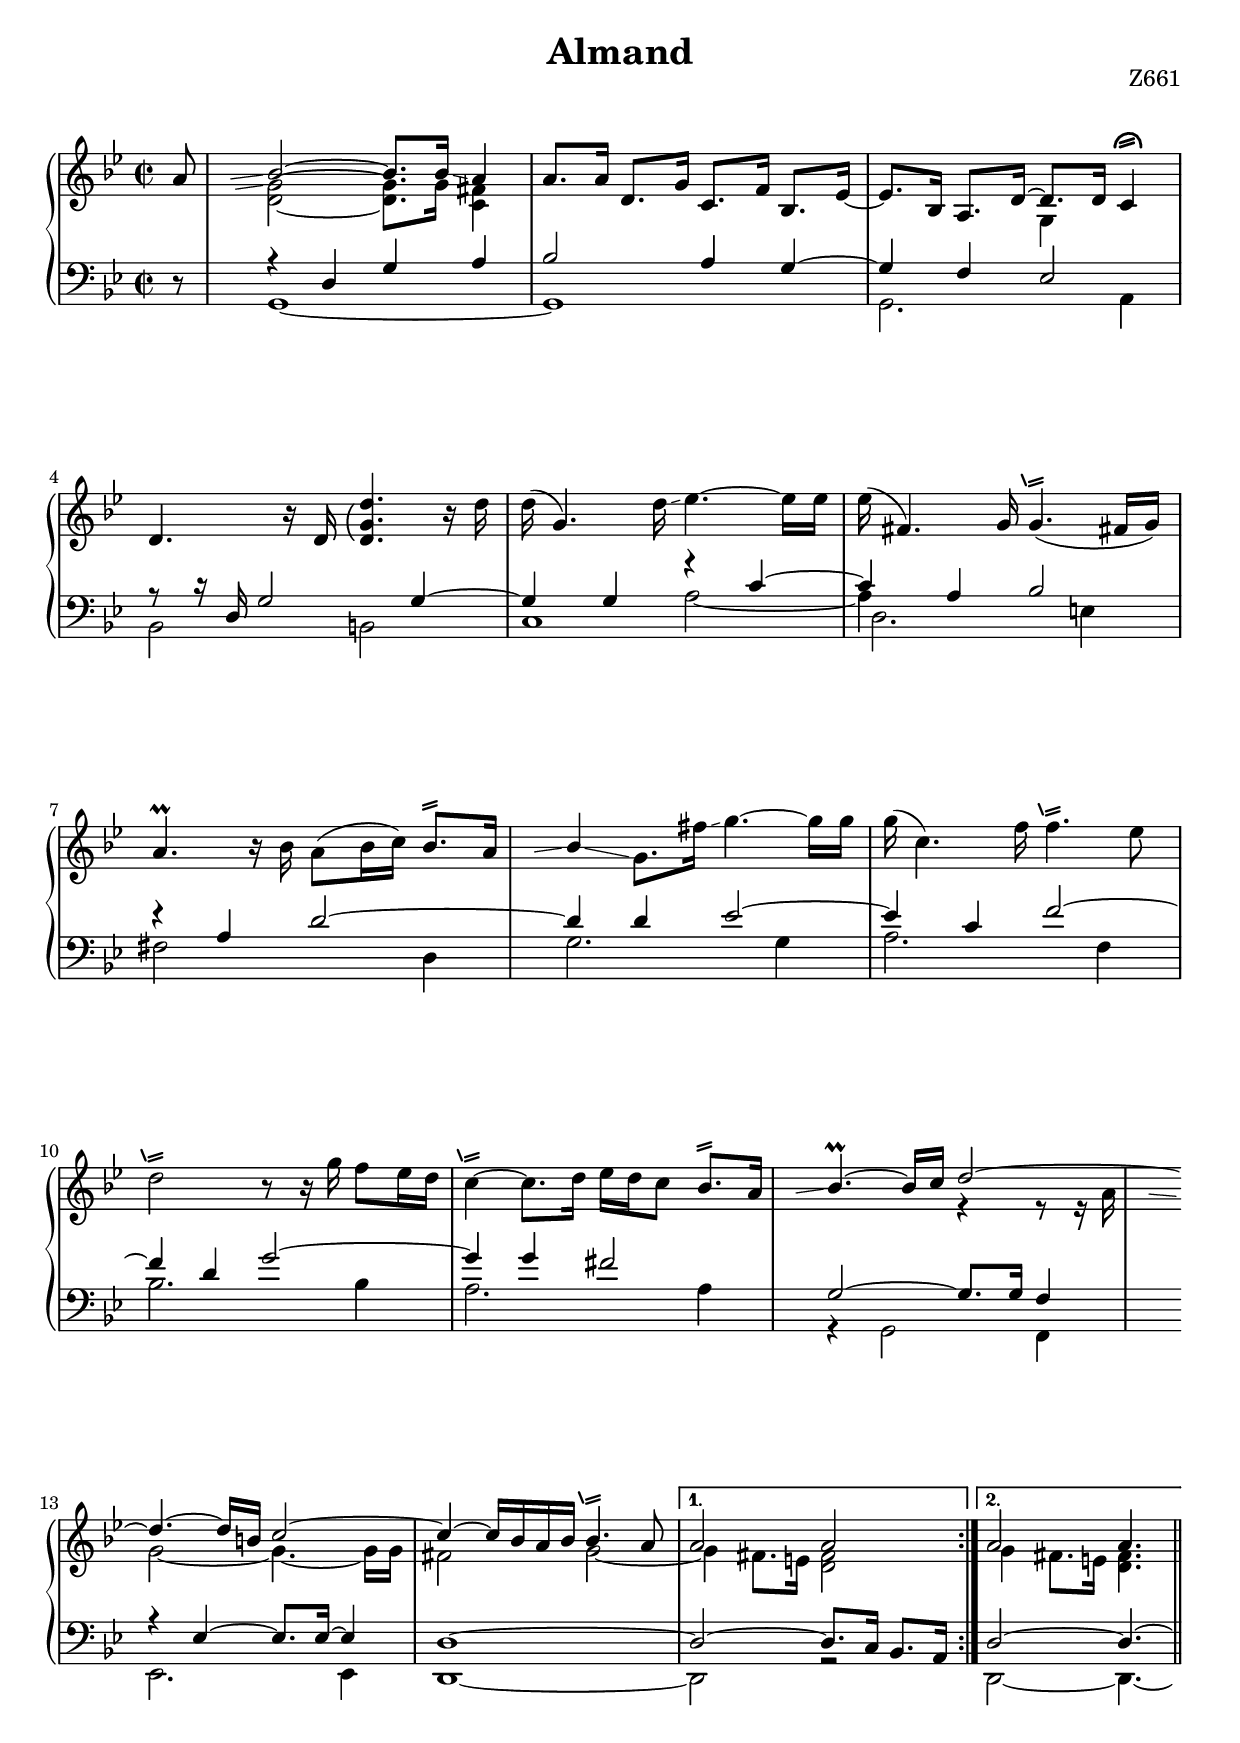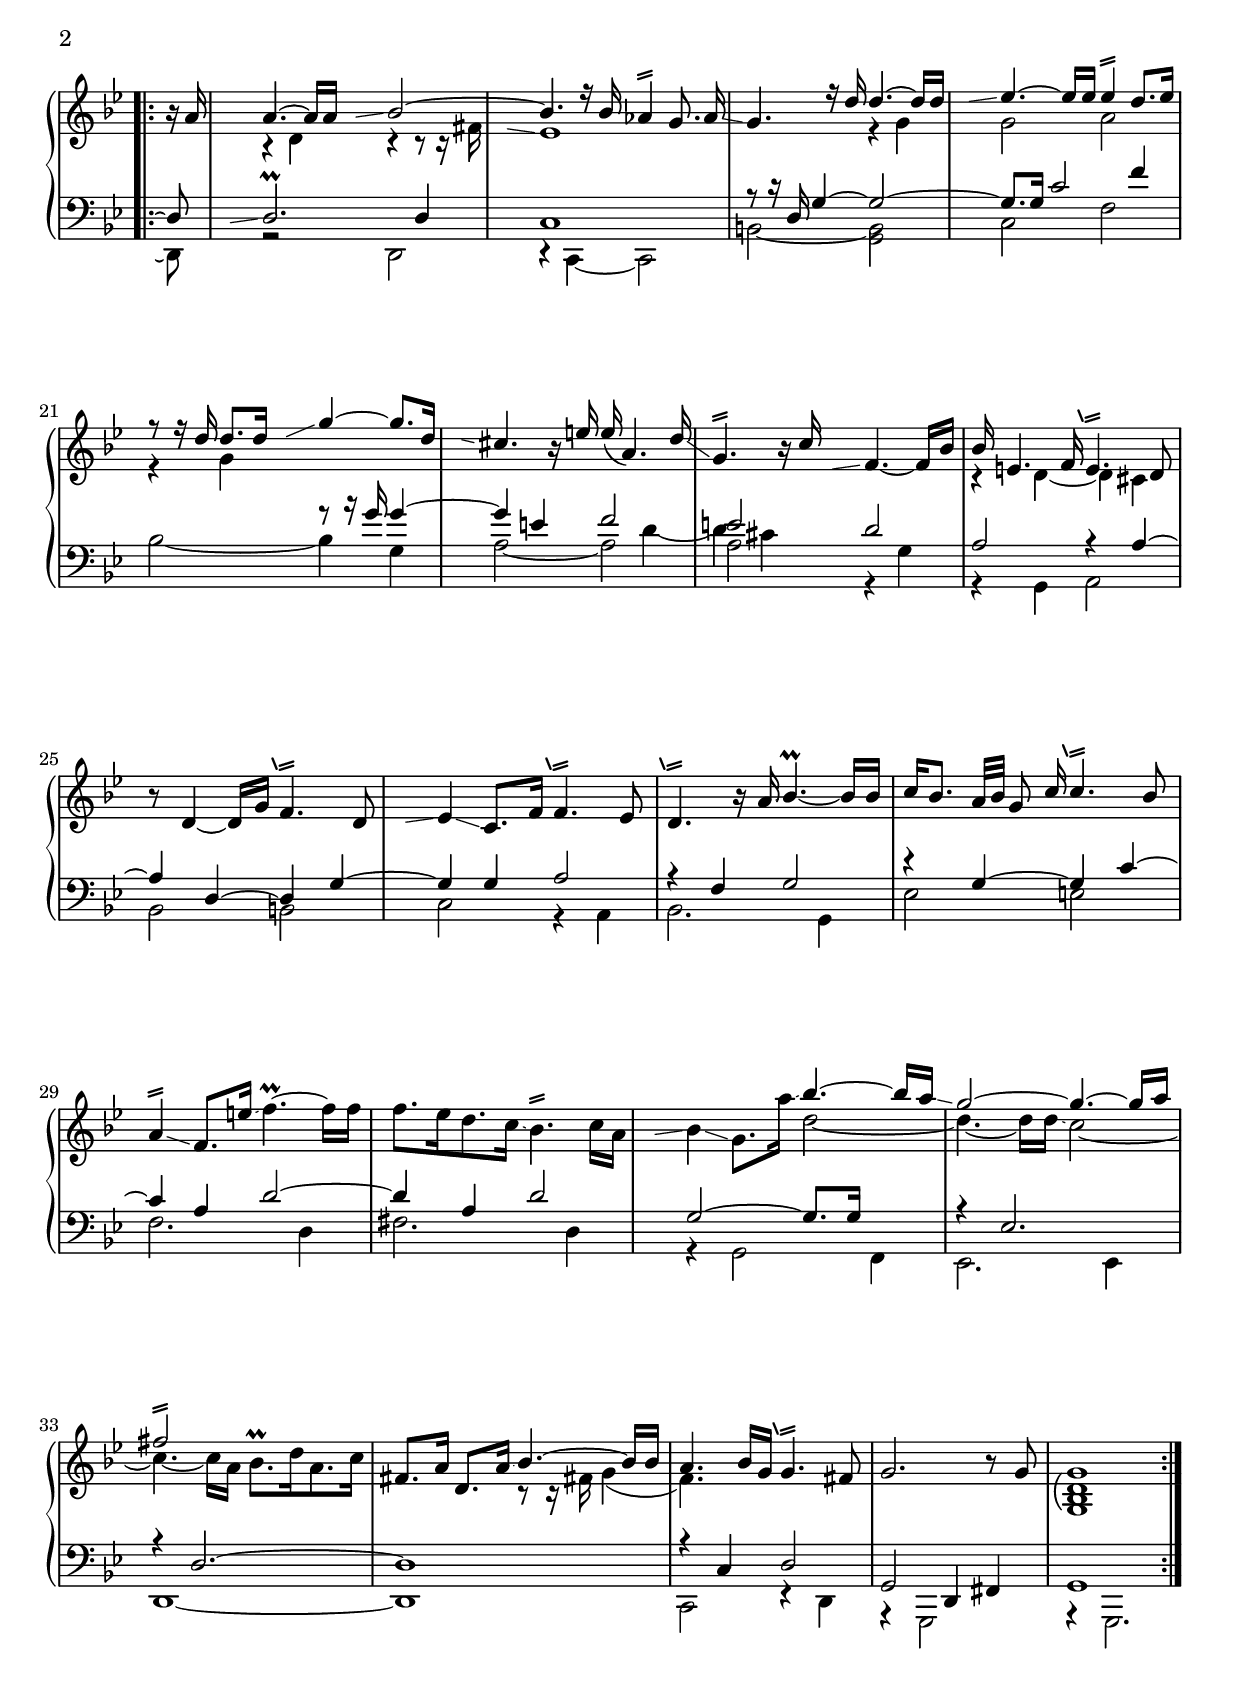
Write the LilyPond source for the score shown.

\version "2.18.2"

\include "../../include/tagline.ily"
\version "2.18.2"

shake = \markup { \path #.2 #'(
    (moveto 0 0)
    (lineto 1.3 .4)
    (moveto 0 .4)
    (lineto 1.3 .8)
    ) }

plainShake = \markup { \path #.2 #'(
    (moveto 0 0)
    (lineto 1.3 .4)
    (moveto 0 .4)
    (lineto 1.3 .8)
    (moveto -0.3 0.1)
    (lineto -0.7 1.1)
    ) }

shakeTurned = \markup { \path #.25 #'(
    (moveto 0 0)
    (lineto 1.3 .4)
    (moveto 0 .4)
    (lineto 1.3 .8)
    (moveto -0.5 0)
    (curveto -0.5 1.5 2 2 2 0)
    ) }

repeatGliss = #(define-music-function (parser location grace)
  (ly:pitch?)
  #{
    % the next two lines ensure the glissando is long enough
    % to be visible
    \once \override Glissando.springs-and-rods
      = #ly:spanner::set-spacing-rods
    \once \override Glissando.minimum-length = #4.5
    \once \hideNotes
    \grace $grace \glissando
  #})



cstr = \change Staff = "right"
cstl = \change Staff = "left"

\header {
  title = "Almand"
  opus = "Z661"
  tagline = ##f
}

global = {
  \key g \minor
  \time 2/2
  \override Staff.NoteCollision #'merge-differently-dotted = ##t
  \set Timing.beamExceptions = #'( (end . (((1 . 16) . (4 4 4 4)))) )
}

rightUp = \relative c'' {
  \global
  
  \partial 8
  \repeat volta 2 {
    a8
    \repeatGliss a \voiceOne bes2 ~ bes8. bes16\glissando a4
    \oneVoice a8. a16 d,8. g16 c,8. f16 bes,8. ees16 ~
    ees8. bes16 \voiceOne a8. d16 ~ d8. d16 c4^\shakeTurned
    
    \oneVoice d4. r16 d \arpeggioParenthesis <d g d'>4.\arpeggio r16 d'
    d( g,4.) d'16\glissando ees4. ~ ees16 ees
    ees( fis,4.) g16 g4.(^\plainShake fis!16 g)
    
    a4.-\prall r16 bes a8( bes16 c) bes8.^\shake a16
    \repeatGliss a \once \stemUp bes4\glissando g8. fis'16\glissando g4. ~ g16 g
    g16( c,4.) f16 f4.^\plainShake  ees8
    
    d2^\plainShake r8 r16 g f8 ees16 d
    c4^\plainShake  ~ c8. d16 ees d c8 bes8.^\shake a16
    \repeatGliss a \voiceOne bes4.-\prall ~ bes16 c d2 ~
    
    d4. ~ d16 b c2 ~
    c4 ~ c16 bes a bes bes4.^\plainShake a8 
  } \alternative {
    { a2 a }
    { a2 a4. }
  }
  
  \partial 8
  \repeat volta 2 {
    \oneVoice r16 a
    \voiceOne a4. ~ a16 a \repeatGliss a bes2 ~ 
    bes4. r16 bes aes4^\shake g8.\noBeam aes16\glissando
    g4. r16 d' d4. ~ d16 d
    \repeatGliss d ees4. ~ ees16 ees ees4^\shake d8. ees16
    
    r8 r16 d d8. d16 \repeatGliss d g4 ~ g8. d16
    \oneVoice \stemUp \repeatGliss d cis4. 
    %\once \override Glissando.springs-and-rods = #ly:spanner::set-spacing-rods
    %\once \override Glissando.minimum-length = #5
    %\once \hideNotes
    %\grace d \glissando cis4
    
    r16 e e( a,4.) d16\glissando
    g,4.^\shake r16 c \repeatGliss e, f4. ~ f16 bes
    \stemNeutral \voiceOne bes e,4. f16 e4.^\plainShake d8
    
    \oneVoice r8 d4 ~ d16 g f4.^\plainShake d8
    \repeatGliss d ees4\glissando c8. f16 f4.^\plainShake ees8
    d4.^\plainShake r16 a'\glissando \stemUp bes4.-\prall ~ bes16 bes
    c bes8. a32[ bes] g8\noBeam c16 c4.^\plainShake bes8
    
    a4^\shake\glissando f8. e'16\glissando \oneVoice f4.-\prall ~ f16 f
    f8.[ ees16 d8. c16\glissando] bes4.^\shake c16 a
    \repeatGliss a bes4\glissando g8. a'16\glissando \voiceOne bes4. ~ bes16 a\glissando
    g2 ~ g4. ~ g16 a
    
    fis2^\shake s2
    fis,8. a16 d,8. a'16\glissando bes4. ~ bes16 bes
    a4. bes16 g g4.^\plainShake fis8
    \oneVoice g2. r8 g
    \arpeggioParenthesis <g, bes d g>1\arpeggio
  }
}

rightDown = \relative c' {
  \global
  
  \partial 8
  \repeat volta 2 {
    s8 \stemDown
    \repeatGliss f \stemDown <g d>2 ~ q8. g16 <c, fis>4
    s1 s2 g4 s
    
    s1*8 s2
    \voiceTwo r4 r8 r16 a'
    
    \repeatGliss a g2 ~ g4. ~ g16 g
    fis2 g ~
  } \alternative {
    { g4 fis8. e16 <d fis>2 }
    { g4 fis8. e16 <d fis>4. }
  }
  
  \partial 8
  \repeat volta 2 {
    s8
    r4 d r r8 r16 fis
    \repeatGliss f ees1
    s2 r4 g
    g2 a
    
    r4 g s2
    s2 \cstl \voiceFour s4 d ~ 
    d cis s2
    \cstr \voiceTwo r4 d4 ~ d cis
    
    s1 s1 s1 s1
    s1 s1 s2
    d'2 ~ 
    d4. ~ d16 d\glissando c2 ~
    
    c4. ~ c16 a bes8.[^\prall d16 a8. c16]
    s2 r8 r16 fis,! g4(
    f4.) s8 s2
    s1 
    s1
  }
}

leftUp = \relative c {
  \global
  
  \partial 8
  \repeat volta 2 {
    r8 \voiceOne 
    r4  d g a
    bes2 a4 g ~
    g f ees2
    
    r8 r16 d g2 g4 ~
    g g <<{ \voiceOne r4 c ~ c } 
      \new Voice { \voiceTwo a2 ~ a4 }>>
    a4 bes2
    
    r4 a d2 ~
    d4 d ees2 ~
    ees4 c f2 ~
    
    f4 d g2 ~ 
    g4 g fis2 
    g,2 ~ g8. g16 f4
    
    r4 ees ~ ees8. ees16 ~ ees4
    d1 ~
  } \alternative {
    { d2 ~ d8. c16 bes8. a16 }
    { d2 ~ d4. ~ }
  }
  
  \partial 8
  \repeat volta 2 {
    d8
    \repeatGliss c d2.-\prall d4
    c1
    r8 r16 d g4 ~ g2 ~
    g8. g16 c2 f4
    
    s2 r8 r16 g g4 ~
    g e f2
    e d
    a r4 a ~
    
    a d, ~ d g ~
    g g a2
    r4 f g2
    r4 g ~ g c ~
    
    c a d2 ~ 
    d4 a d2
    g,2 ~ g8. g16 s4
    r ees2.
    
    r4 d2. ~ 
    d1
    r4 c d2
    g, d4 fis
    g1
  }
}

leftDown = \relative c {
  \global
  
  \partial 8
  \repeat volta 2 {
    \voiceTwo s8 
    g1 ~ g g2. a4
    
    bes2 b 
    c1 \voiceFour \once \override NoteColumn.force-hshift = #1 d2. \voiceTwo e4
    
    fis2 s4 d
    g2. g4
    a2. f4
    
    bes2. bes4
    a2. a4
    r4 g,2 f4
    
    ees2. ees4
    d1 ~ 
  } \alternative {
    { d2 r2 }
    { d2 ~ d4. ~}
  }
  
  \partial 8
  \repeat volta 2 {
    d8
    r2 d
    r4 c ~ c2
    b' ~ <g b>
    c f
    
    bes ~ bes4 g
    a2 ~ a
    a r4 g
    r g, a2
    
    bes b
    c r4 a
    bes2. g4
    ees'2 e
    
    f2. d4
    fis2. d4
    r4 g,2 f4
    ees2. ees4
    
    d1 ~
    d
    c2 r4 d 
    r g,2 s4
    r g2.
  }
}

breaks = {
  \partial 8
  \repeat volta 2 {
    s8 s1 \noBreak s1 \noBreak s1 \break
    s1 \noBreak s1 \noBreak s1 \break
    s1 \noBreak s1 \noBreak s1 \break
    s1 \noBreak s1 \noBreak s1 \break
    s1 \noBreak s1 \noBreak
  } \alternative {
    { s1 }
    { s2 s4. }
  } \pageBreak
  
  \partial 8
  \repeat volta 2 {
    s8 s1 \noBreak s1 \noBreak s1 \noBreak s1 \break
    s1 \noBreak s1 \noBreak s1 \noBreak s1 \break
    s1 \noBreak s1 \noBreak s1 \noBreak s1 \break
    s1 \noBreak s1 \noBreak s1 \noBreak s1 \break
    s1 \noBreak s1 \noBreak s1 \noBreak s1 \noBreak s1 \break
  }
}

\score {
  \new PianoStaff <<
    \new Staff = "right" {
      << 
        \breaks
        \new Voice { \rightUp }
        \new Voice { \rightDown }
      >>
    }
    \new Staff = "left" { 
      <<
        \breaks 
        \new Voice { \clef bass \leftUp }
        \new Voice { \leftDown }
      >>
    }
  >>
  \layout { indent = 0 }
}
